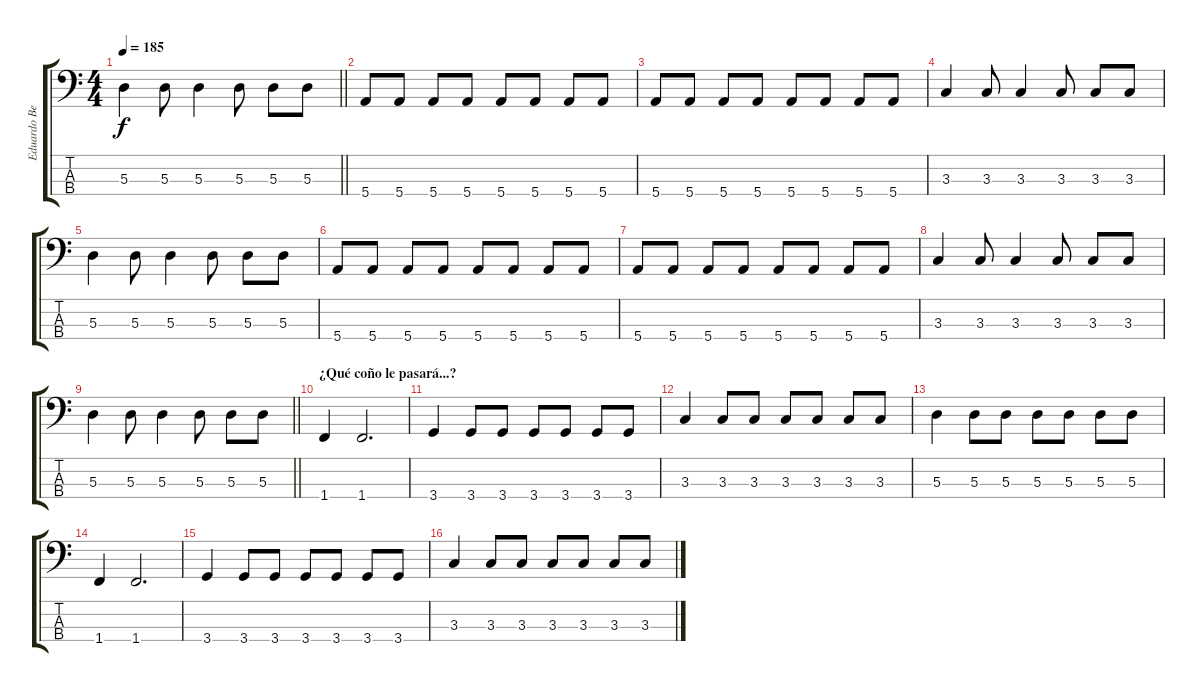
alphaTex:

\track ("Eduardo Beaumont 'Piñas' - Bajo" "Eduardo Be") {instrument electricbassfinger}
\staff {score tabs}
\tuning (G2 D2 A1 E1) {hide}
\ts (4 4)
\tempo 185
\clef f4
\barLineRight lightlight
\ks c
5.3.4{dy f} 5.3.8 5.3.4 5.3.8 5.3.8 5.3.8 |
5.4.8 5.4.8 5.4.8 5.4.8 5.4.8 5.4.8 5.4.8 5.4.8 |
5.4.8 5.4.8 5.4.8 5.4.8 5.4.8 5.4.8 5.4.8 5.4.8 |
3.3.4 3.3.8 3.3.4 3.3.8 3.3.8 3.3.8 |
5.3.4 5.3.8 5.3.4 5.3.8 5.3.8 5.3.8 |
5.4.8 5.4.8 5.4.8 5.4.8 5.4.8 5.4.8 5.4.8 5.4.8 |
5.4.8 5.4.8 5.4.8 5.4.8 5.4.8 5.4.8 5.4.8 5.4.8 |
3.3.4 3.3.8 3.3.4 3.3.8 3.3.8 3.3.8 |
\barLineRight lightlight
5.3.4 5.3.8 5.3.4 5.3.8 5.3.8 5.3.8 |
\section ("" "¿Qué coño le pasará...?")
1.4.4 1.4.2{d} |
3.4.4 3.4.8 3.4.8 3.4.8 3.4.8 3.4.8 3.4.8 |
3.3.4 3.3.8 3.3.8 3.3.8 3.3.8 3.3.8 3.3.8 |
5.3.4 5.3.8 5.3.8 5.3.8 5.3.8 5.3.8 5.3.8 |
1.4.4 1.4.2{d} |
3.4.4 3.4.8 3.4.8 3.4.8 3.4.8 3.4.8 3.4.8 |
3.3.4 3.3.8 3.3.8 3.3.8 3.3.8 3.3.8 3.3.8
